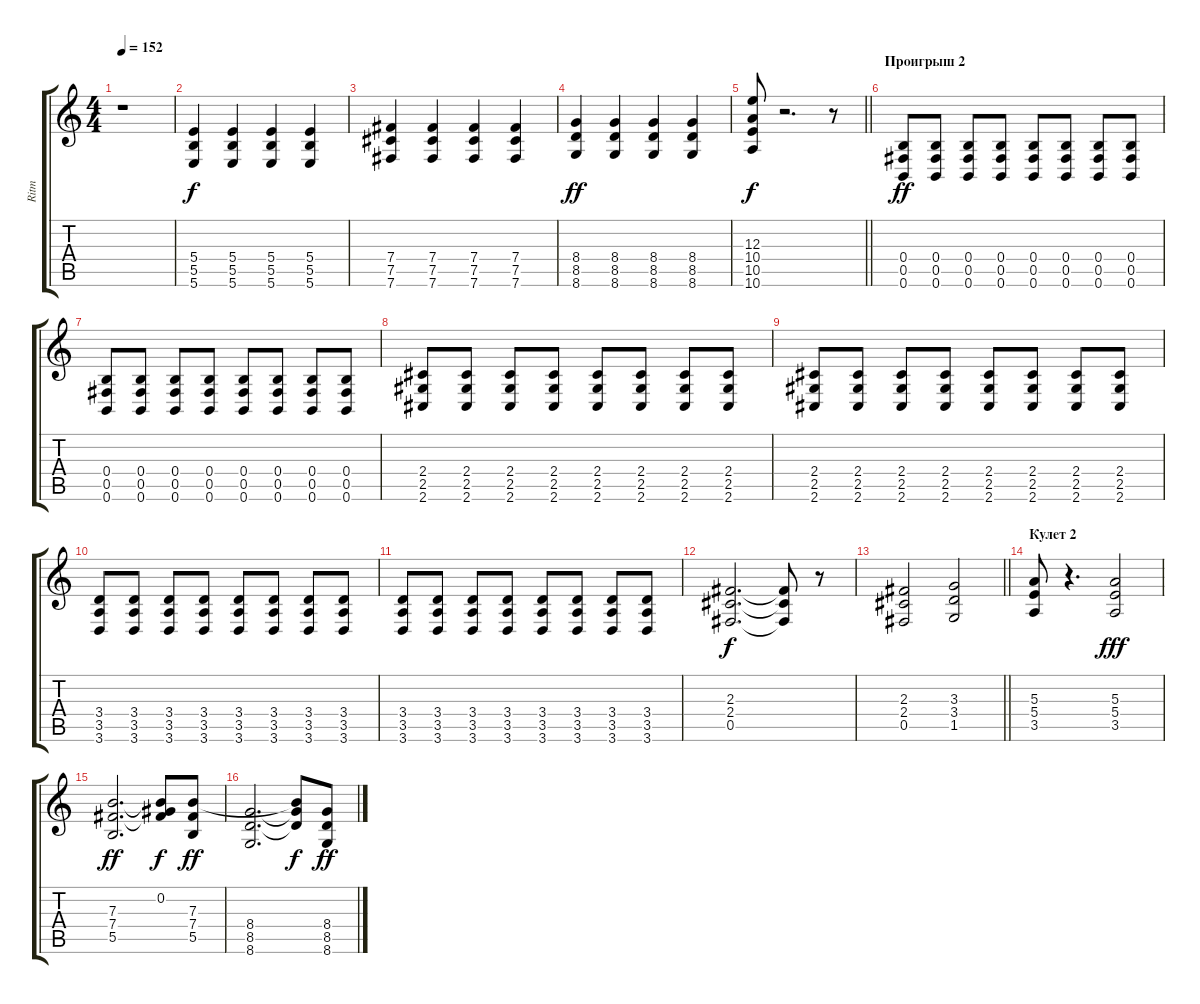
\track ("Ritm" "Ritm") {instrument distortionguitar}
\staff {score tabs}
\tuning (Db4 Ab3 E3 B2 Gb2 B1) {hide}
\ts (4 4)
\tempo 152
\clef g2
\ks c
r.1{dy ff} |
(5.4 5.5 5.6).4{dy f} (5.4 5.5 5.6).4 (5.4 5.5 5.6).4 (5.4 5.5 5.6).4 |
(7.4 7.5 7.6).4 (7.4 7.5 7.6).4 (7.4 7.5 7.6).4 (7.4 7.5 7.6).4 |
(8.4 8.5 8.6).4{dy ff} (8.4 8.5 8.6).4 (8.4 8.5 8.6).4 (8.4 8.5 8.6).4 |
\barLineRight lightlight
(12.3 10.4 10.5 10.6).8{dy f} r.2{d} r.8 |
\section ("" "Проигрыш 2")
(0.4 0.5 0.6).8{dy ff} (0.4 0.5 0.6).8 (0.4 0.5 0.6).8 (0.4 0.5 0.6).8 (0.4 0.5 0.6).8 (0.4 0.5 0.6).8 (0.4 0.5 0.6).8 (0.4 0.5 0.6).8 |
(0.4 0.5 0.6).8 (0.4 0.5 0.6).8 (0.4 0.5 0.6).8 (0.4 0.5 0.6).8 (0.4 0.5 0.6).8 (0.4 0.5 0.6).8 (0.4 0.5 0.6).8 (0.4 0.5 0.6).8 |
(2.4 2.5 2.6).8 (2.4 2.5 2.6).8 (2.4 2.5 2.6).8 (2.4 2.5 2.6).8 (2.4 2.5 2.6).8 (2.4 2.5 2.6).8 (2.4 2.5 2.6).8 (2.4 2.5 2.6).8 |
(2.4 2.5 2.6).8 (2.4 2.5 2.6).8 (2.4 2.5 2.6).8 (2.4 2.5 2.6).8 (2.4 2.5 2.6).8 (2.4 2.5 2.6).8 (2.4 2.5 2.6).8 (2.4 2.5 2.6).8 |
(3.4 3.5 3.6).8 (3.4 3.5 3.6).8 (3.4 3.5 3.6).8 (3.4 3.5 3.6).8 (3.4 3.5 3.6).8 (3.4 3.5 3.6).8 (3.4 3.5 3.6).8 (3.4 3.5 3.6).8 |
(3.4 3.5 3.6).8 (3.4 3.5 3.6).8 (3.4 3.5 3.6).8 (3.4 3.5 3.6).8 (3.4 3.5 3.6).8 (3.4 3.5 3.6).8 (3.4 3.5 3.6).8 (3.4 3.5 3.6).8 |
(2.3 2.4 0.5).2{d dy f} (2.3{t} 2.4{t} 0.5{t}).8 r.8 |
\barLineRight lightlight
(2.3 2.4 0.5).2 (3.3 3.4 1.5).2 |
\section ("" "Кулет 2")
(5.3 5.4 3.5).8 r.4{d} (5.3 5.4 3.5).2{dy fff} |
(7.3 7.4 5.5).2{d dy ff} (0.2 7.3{t} 7.4{t}).8{dy f} (7.3 7.4 5.5).8{dy ff} |
(8.4 8.5 8.6).2{d} (7.3{t} 8.4{t} 8.5{t}).8{dy f} (8.4 8.5 8.6).8{dy ff}
